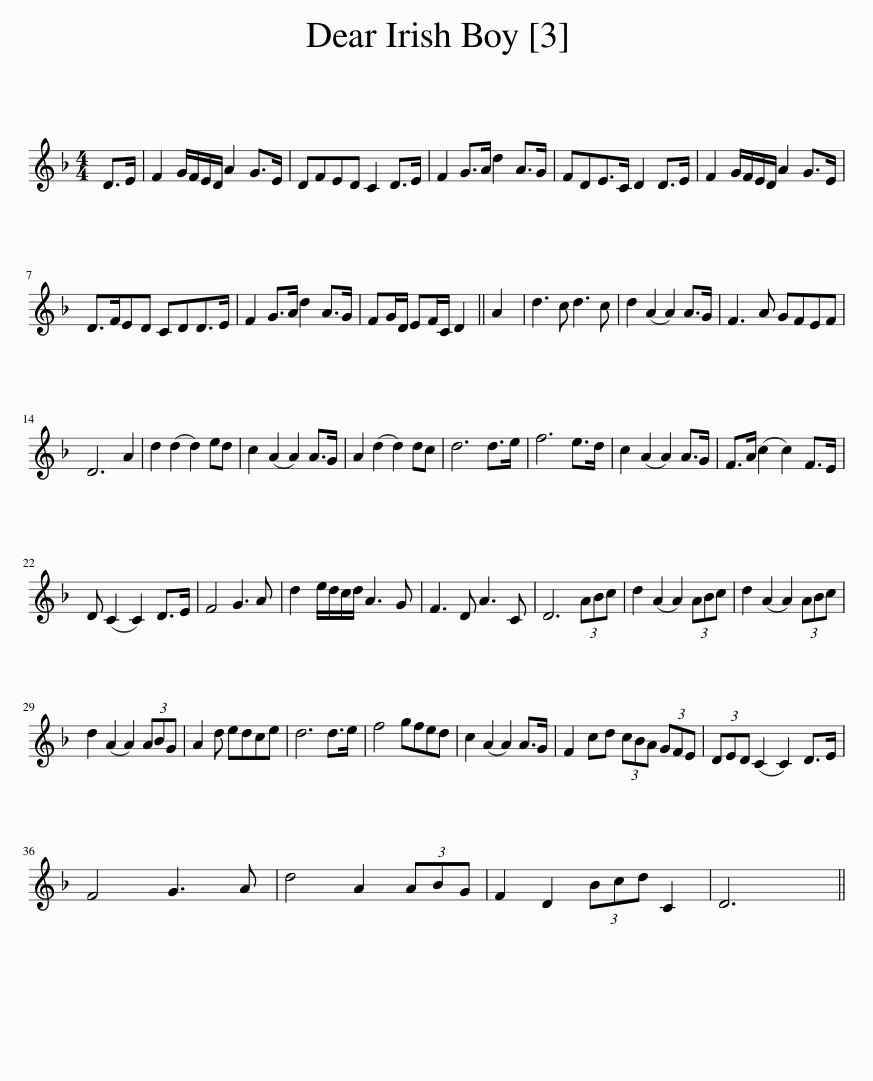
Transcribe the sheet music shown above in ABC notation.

X:1
L:1/8
M:4/4
I:linebreak $
K:Dmin
V:1 treble
V:1
 D>E | F2 G/F/E/D/ A2 G>E | DFED C2 D>E | F2 G>A d2 A>G | FDE>C D2 D>E | %5
 F2 G/F/E/D/ A2 G>E |$ D>FED CDD>E | F2 G>A d2 A>G | FG/D/ EF/C/ D2 || A2 | %10
 d3 c d3 c | d2 (A2 A2) A>G | F3 A GFEF |$ D6 A2 | d2 (d2 d2) ed | %15
 c2 (A2 A2) A>G | A2 (d2 d2) dc | d6 d>e | f6 e>d | c2 (A2 A2) A>G | %20
 F>A (c2 c2) F>E |$ D (C2 C2) D>E | F4 G3 A | d2 e/d/c/d/ A3 G | F3 D A3 C | %25
 D6 (3ABc | d2 (A2 A2) (3ABc | d2 (A2 A2) (3ABc |$ d2 (A2 A2) (3ABG | A2 d edce | %30
 d6 d>e | f4 gfed | c2 (A2 A2) A>G | F2 cd (3cBA (3GFE | (3DED (C2 C2) D>E |$ %35
 F4 G3 A | d4 A2 (3ABG | F2 D2 (3Bcd C2 | D6 || %39
